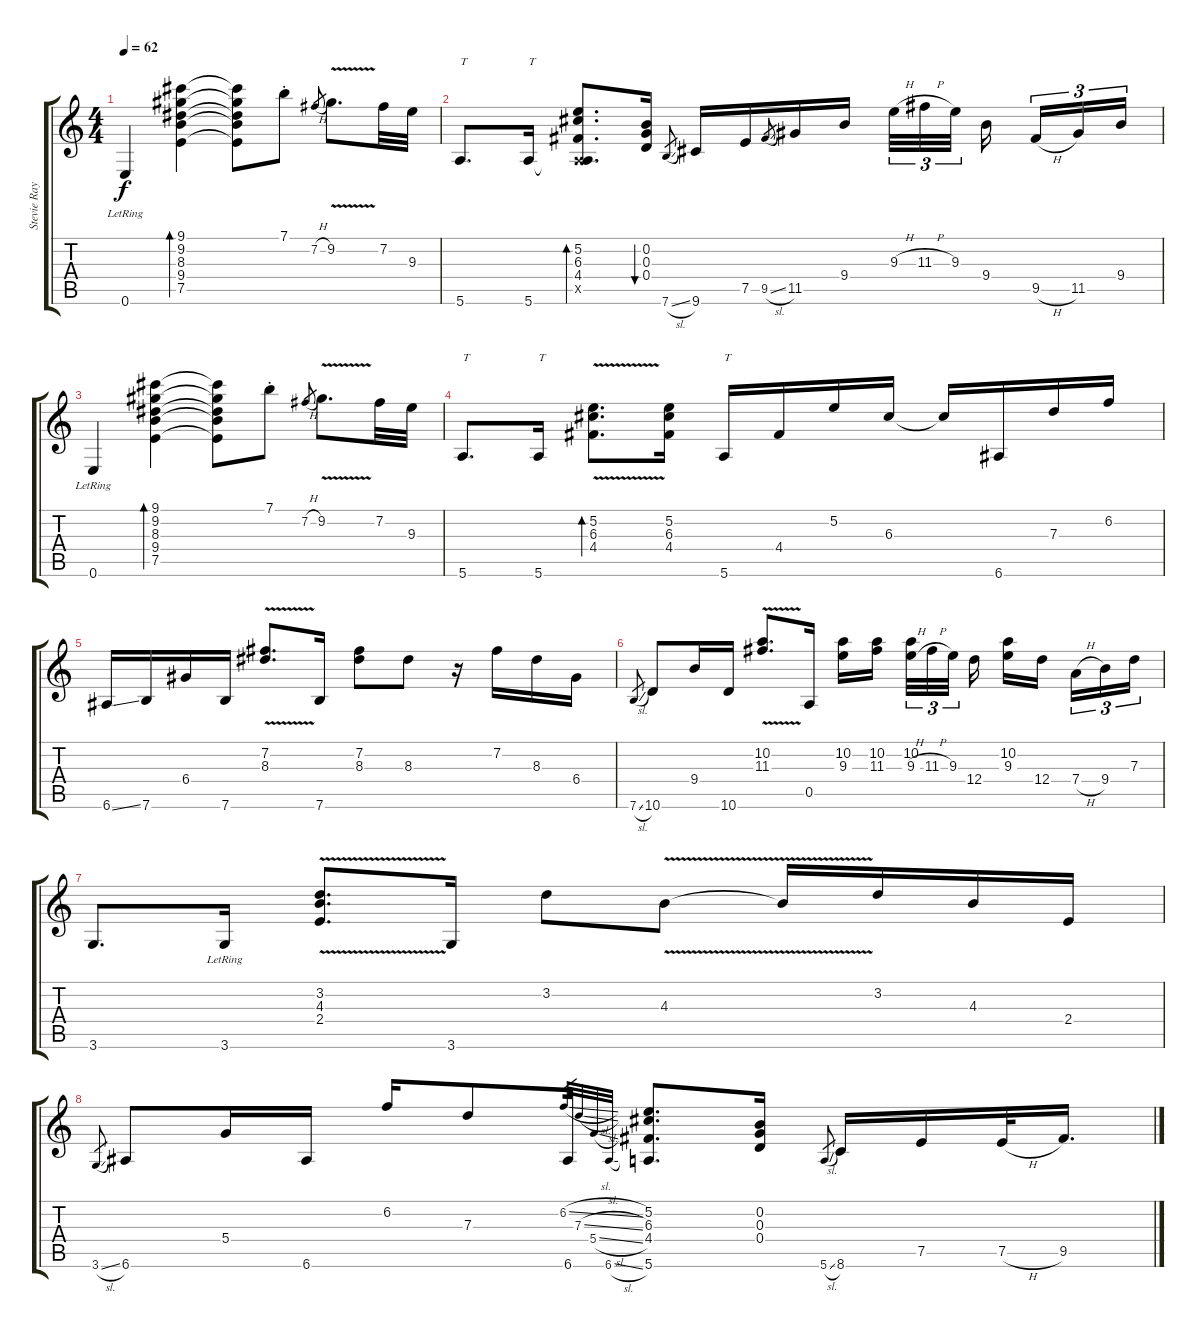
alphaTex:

\track ("Stevie Ray Vaughan" "Stevie Ray") {instrument electricguitarjazz}
\staff {score tabs}
\tuning (E4 B3 G3 D3 A2 E2) {hide}
\ts (4 4)
\tempo 62
\clef g2
\ks c
0.6{lr}.4{dy f} (9.1 9.2 8.3 9.4 7.5).4{bd 30} (9.1{t} 9.2{t} 8.3{t} 9.4{t} 7.5{t}).8 7.1{st}.8 7.2{h}.8{gr} 9.2{v}.8{d} 7.2.32 9.3.32 |
5.6.8{d txt "T"} 5.6.16{txt "T"} (5.2 6.3 4.4 0.5{x} 5.6{t}).8{d bd 30} (0.2 0.3 0.4).16{bu 30} 7.6{sl}.8{gr} 9.6.16 7.5.16 9.5{sl}.8{gr} 11.5.16 9.4.16 9.3{h}.32{tu (3 2)} 11.3{h}.32{tu (3 2)} 9.3.32{tu (3 2) beam splitsecondary} 9.4.16{beam splitsecondary} 9.5{h}.16{tu (3 2)} 11.5.16{tu (3 2)} 9.4.16{tu (3 2)} |
0.6{lr}.4 (9.1 9.2 8.3 9.4 7.5).4{bd 30} (9.1{t} 9.2{t} 8.3{t} 9.4{t} 7.5{t}).8 7.1{st}.8 7.2{h}.8{gr} 9.2{v}.8{d} 7.2.32 9.3.32 |
5.6.8{d txt "T"} 5.6.16{txt "T"} (5.2{v} 6.3{v} 4.4{v}).8{d bd 30} (5.2 6.3 4.4).16 5.6.16{txt "T"} 4.4.16 5.2.16 6.3.16 6.3{t}.16 6.6.16 7.3.16 6.2.16 |
6.6{ss}.16 7.6.16 6.4.16 7.6.16 (7.2{v} 8.3{v}).8{d} 7.6.16 (7.2 8.3).8 8.3.8 r.16 7.2.16 8.3.16 6.4.16 |
7.6{sl}.8{gr} 10.6.8 9.4.16 10.6.16 (10.2{v} 11.3{v}).8{d} 0.5.16 (10.2 9.3).16 (10.2 11.3).16{beam splitsecondary} (10.2 9.3{h}).32{tu (3 2)} 11.3{h}.32{tu (3 2)} 9.3.32{tu (3 2) beam splitsecondary} 12.4.16 (10.2 9.3).16 12.4.16{beam splitsecondary} 7.4{h}.16{tu (3 2)} 9.4.16{tu (3 2)} 7.3.16{tu (3 2)} |
3.6.8{d} 3.6{lr}.16 (3.2{v} 4.3{v} 2.4).8{d} 3.6.16 3.2.8 4.3{v}.8 4.3{t}.16 3.2.16 4.3.16 2.4.16 |
3.6{sl}.8{gr} 6.6.8 5.4.16 6.6.16 6.2.16 7.3.8 6.6.16 6.2{sl}.32{gr} 7.3{sl}.32{gr} 5.4{sl}.32{gr} 6.6{sl}.32{gr} (5.2 6.3 4.4 5.6).8{d} (0.2 0.3 0.4).16 5.6{sl}.8{gr} 8.6.16 7.5.16 7.5{h}.32 9.5.16{d}
